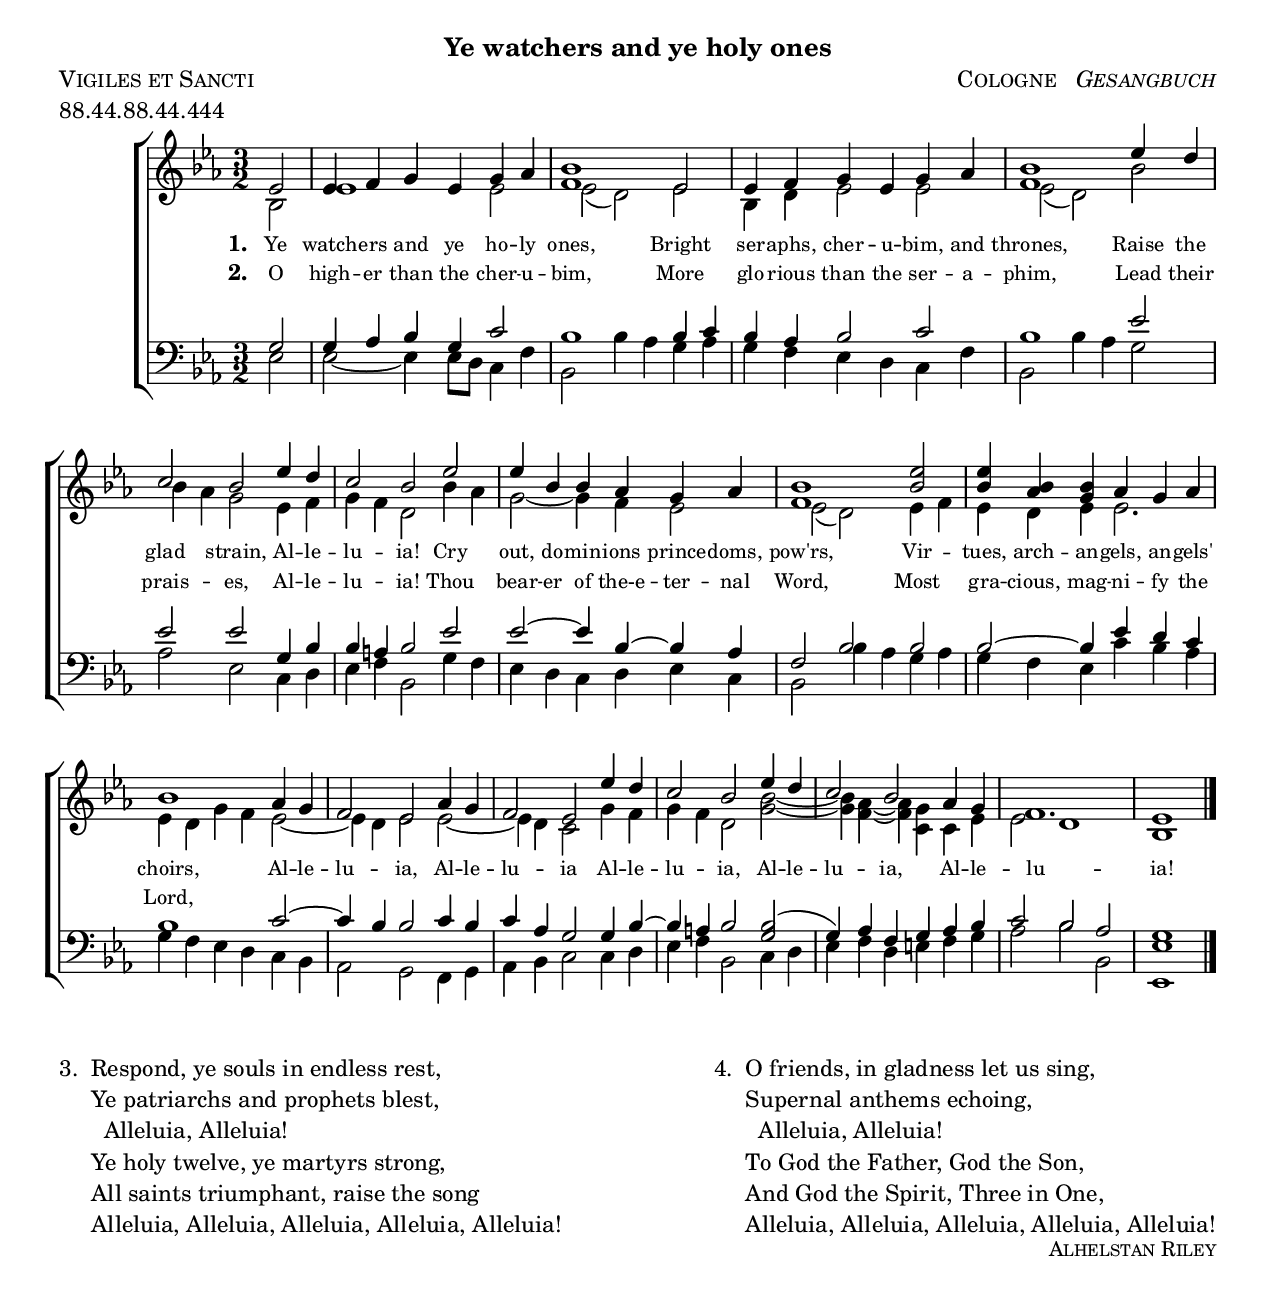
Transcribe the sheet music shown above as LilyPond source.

% Version: 1.2
% Last edit: March 25, 2006
% The music and words produced by this source code are believed
% to be in the public domain in the United States. The source
% code itself is covered by the Creative Commons Attribution-
% NonCommercial license, 
% http://creativecommons.org/licenses/by-nc/2.5/
% Attribution: Geoff Horton

\version "2.8.0"
\include "english.ly"

#(set-default-paper-size "letter")
#(set-global-staff-size 20)

title = "Ye watchers and ye holy ones"
composer = \markup { "Cologne " \italic " Gesangbuch"}
poet = "Alhelstan Riley"
piece = "Vigiles et Sancti"
meter = "88.44.88.44.444"
arranger = ""

world = {
  \key ef \major
  \time 3/2
  \partial 2*1
}

melody = \relative c' {
  \world
  ef2 |
  ef4 f g ef g af |
  <bf f>1 ef,2 |
  ef4 f g ef g af |
  <bf f>1 ef4 d |
  c2 bf ef4 d |
  c2 bf2 ef2 |
  ef4 bf bf af g af |
  <bf f>1 <ef bf>2 |
  <ef bf>4 <bf af> <bf g> af g af |
  bf1 af4 g |
  f2 ef af4 g |
  f2 ef ef'4 d |
  c2 bf ef4 d |
  c2 bf af4 g |
  f1. |
  ef1 \bar "|."
}


alto = \relative c' {
  \world
  bf2 |
  ef1 ef2 |
  ef( d) ef |
  bf4 d ef2 ef |
  ef2( d) bf' |
  bf4 af g2 ef4 f |
  g f d2 bf'4 af |
  g2 ~ g4 f ef2 |
  ef( d) ef4 f |
  ef d ef ef2. |
  ef4 d g f ef2 ~ ef4 d ef2 ef ~ |
  ef4 d c2 g'4 f |
  g f d2 <bf' g> ~ <bf g>4 <af f> ~ <af f> <g c,> c, ef |
  ef2 d1 |
  bf1
}

tenor = \relative c' {
  \world
  g2 |
  g4 af bf g c2 |
  bf1 bf4 c |
  bf af bf2 c |
  bf1 ef2 |
  ef ef g,4 bf |
  bf a bf2 ef |
  ef ~ ef4 bf ~ bf af |
  f2 bf bf |
  bf ~ bf4 ef d c |
  bf1 c2 ~ |
  c4 bf bf2 c4 bf |
  c af g2 g4 bf ~ |
  bf a bf2 <bf g>2( |
  g4) af f g af bf |
  c2 bf af |
  <g ef>1
}

bass = \relative c {
  \world
  ef2 |
  ef2 ~ ef4 ef8 d c4 f |
  bf,2 bf'4 af g af |
  g f ef d c f |
  bf,2 bf'4 af g2 |
  af2 ef c4 d |
  ef f bf,2 g'4 f | 
  ef d c d ef c |
  bf2 bf'4 af g af |
  g f ef c' bf af |
  g f ef d c bf |
  af2 g f4 g |
  af bf c2 c4 d |
  ef f bf,2 c4 d |
  ef f d e f g |
  af2 bf bf, |
  \small ef,1
}

verseOne = \lyricmode {
  \set stanza = "1. "
  Ye watch -- ers and ye ho -- ly ones,
  Bright ser -- aphs, cher -- u -- bim, and thrones,
  Raise the glad strain, Al -- le -- lu -- ia!
  Cry out, do -- min -- ions prince -- doms, pow'rs,
  Vir -- tues, arch -- an -- gels, an -- gels' choirs,
  Al -- le -- lu -- ia, Al -- le -- lu -- ia
  Al -- le -- lu -- ia, Al -- le -- lu -- ia,
  Al -- le -- lu -- ia!
}

verseTwo = \lyricmode {
  \set stanza = "2. "
  O high -- er than the cher -- u -- bim,
  More glo -- rious than the ser -- a -- phim,
  Lead their prais -- es, Al -- le -- lu -- ia!
  Thou bear -- er of the-e -- ter -- nal Word,
  Most gra -- cious, mag -- ni -- fy the Lord,
}

\markup {
  \column {
    \fill-line { \large \bold \title } % title
    \fill-line { \caps \piece               % piece
	         \caps \composer      % composer
	  }
    \fill-line { \meter          % meter
	         \arranger           % arranger
	  }
  }
}

\score {
  \context ChoirStaff <<
    \context Staff = upper <<
      \context Voice =
         sopranos { \voiceOne << \melody >> }
      \context Voice =
         altos { \voiceTwo << \alto >> }
      \context Lyrics = one \lyricsto sopranos \verseOne
      \context Lyrics = two \lyricsto sopranos \verseTwo
    >>
    \context Staff = lower <<
      \clef bass
      \context Voice =
        tenors { \voiceOne << \tenor >> }
      \context Voice =
        basses { \voiceTwo << \bass >> }
    >>
  >>
  \layout {
    \context {
      \Score
      % **** Turns off bar numbering
      \remove "Bar_number_engraver"
    }
    \context {
      \Lyrics
      % **** Prevents lyrics from running too close together
      \override LyricSpace #'minimum-distance = #0.6
      % **** Makes the text of lyrics a little smaller
      \override LyricText #'font-size = #-1
      % **** Moves lines of lyrics closer together
      \override VerticalAxisGroup #'minimum-Y-extent = #'(-1 . 1)
    }
  }
}


\markup { 
  \normalsize {
    \fill-line {
      \line {
	"3. "
	\column {
	  "Respond, ye souls in endless rest,"
	  "Ye patriarchs and prophets blest,"
	  "  Alleluia, Alleluia!"
	  "Ye holy twelve, ye martyrs strong,"
	  "All saints triumphant, raise the song"
	  "Alleluia, Alleluia, Alleluia, Alleluia, Alleluia!"
	}
      }
      \hspace #3.0
      \line {
	"4. "
	\column {
	  "O friends, in gladness let us sing,"
	  "Supernal anthems echoing,"
	  "  Alleluia, Alleluia!"
	  "To God the Father, God the Son,"
	  "And God the Spirit, Three in One,"
	  "Alleluia, Alleluia, Alleluia, Alleluia, Alleluia!"
	}
      }
    }
  }
}

\markup {
  \fill-line {
    " "
    \column {
      \small \caps \poet % poet
    }
  }
}

%{
  Per the _Hymnal 1940_, #599. Since the date for the words is
  1919, they should be in the public domain in the US.

  Change log:
  3-25-06 moved to 2.8 and current formatting
%}


